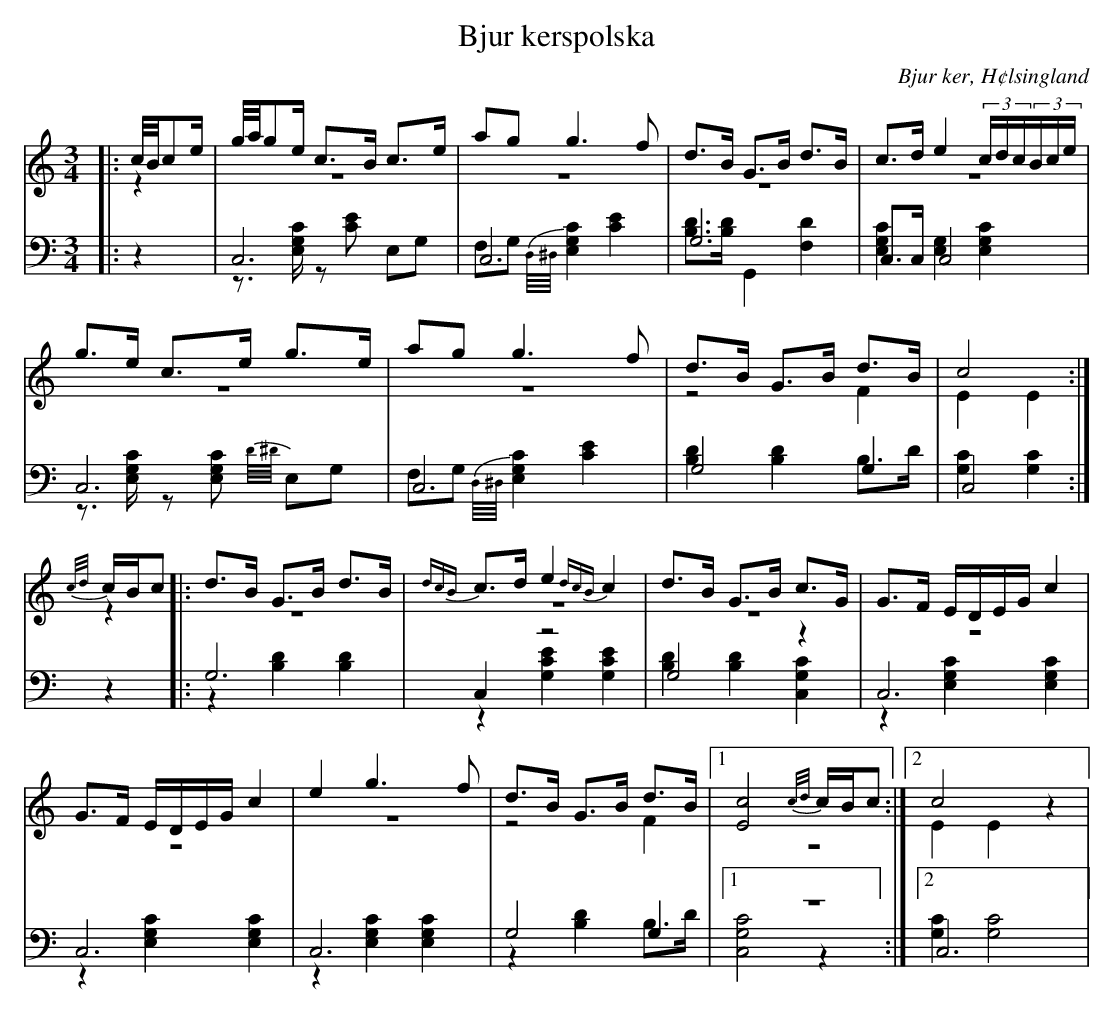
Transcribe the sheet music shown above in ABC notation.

X:1
T: Bjur kerspolska
O: Bjur ker, H¢lsingland
M: 3/4
L: 1/8
K: C
V:1
V:2 merge
V:3
V:4 merge
V:1
|:c//B//ce/|g//a//ge/ c>B c>e|ag g3 f|d>B G>B d>B|c>d e2 (3c/d/c/(3B/c/e/|
g>e c>e g>e|ag g3 f|d>B G>B d>B|c4:|
{c/d/}c/B/c |:d>B G>B d>B|{dcB}c>d e2 {dcB}c2|d>B G>B c>G|G>F E/D/E/G/ c2|
G>F E/D/E/G/ c2|e2 g3 f|d>B G>B d>B|1 [E4c4] {c/d/}c/B/c:|2 c4 z2|
V:2
|:z2|z6|z6|z6|z6|
z6|z6|z4 F2|E2 E2:|
z2|:z6|z6|z6|z6|
 z6|z6|z4 F2|1 z6:|2 E2 E2 z2|
V:3 clef=bass
|:z2|C,6|C,6|G,6|C,>C, C,4|
C,6|C,6|G,4 G,2|C,4:|
z2|:G,6|C,2 z4|G,4 z2|C,6|
 C,6|C,6|G,4 G,2|1 z6:|2 C,6|
V:4 clef=bass
|:z2|z>[E,G,C] z[CE] E,G,|F,G, {D,//^D,//}[E,2G,2C2] [E2C2]|[B,D]>[B,D] G,,2 [F,2D2]|[E,2G,2C2] [E,2G,2] [E,2G,2C2]|
z>[E,G,C] z[E,G,C] {D//^D//}E,G,|F,G, {D,//^D,//}[E,2G,2C2] [E2C2]|[B,2D2] [B,2D2] B,>D|[G,2C2][G,2C2]:|
z2|:z2 [B,2D2] [B,2D2]|z2 [G,2C2E2] [G,2C2E2]|[B,2D2][B,2D2] [C,2G,2C2]|z2 [E,2G,2C2] [E,2G,2C2]|
z2 [E,2G,2C2] [E,2G,2C2]|z2 [E,2G,2C2] [E,2G,2C2]|z2 [B,2D2] B,>D|1 [C,4G,4C4] z2:|2 [G,2C2] [G,4C4]|
